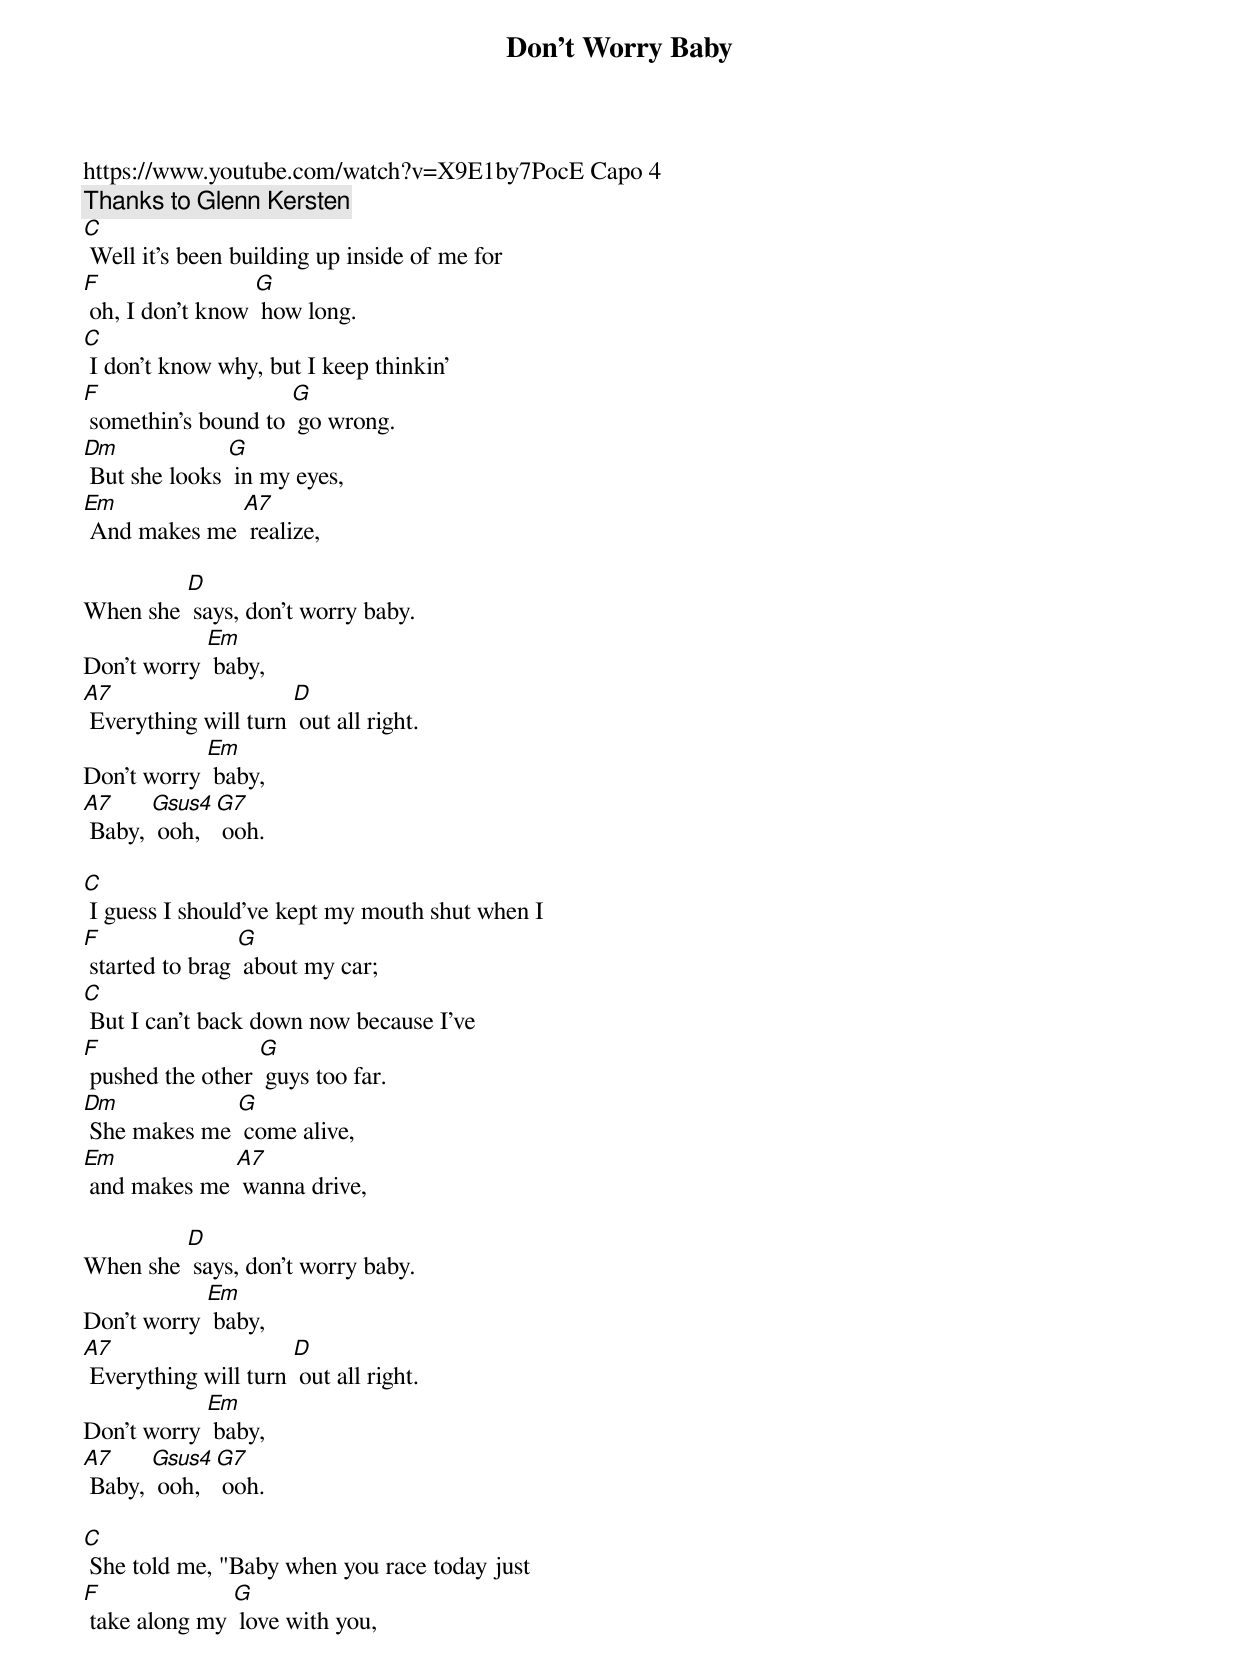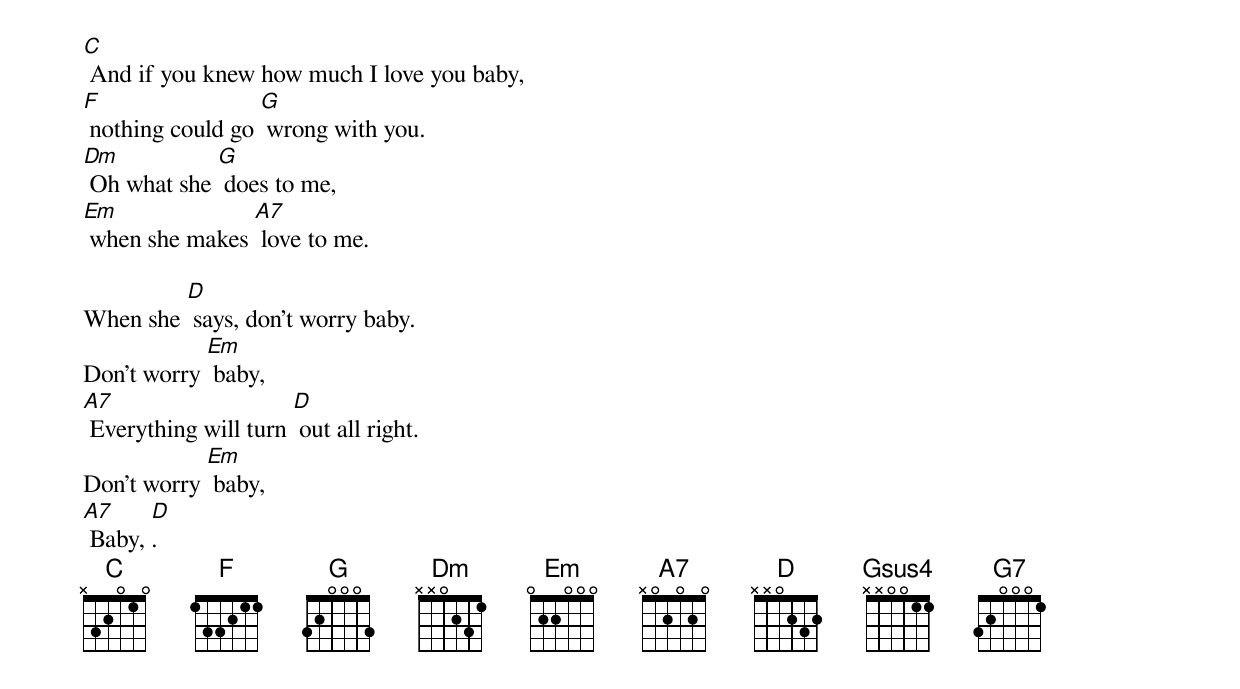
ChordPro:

{t:Don't Worry Baby}
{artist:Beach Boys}
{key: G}
https://www.youtube.com/watch?v=X9E1by7PocE Capo 4
{c: Thanks to Glenn Kersten }
[C] Well it's been building up inside of me for
[F] oh, I don't know [G] how long.
[C] I don't know why, but I keep thinkin'
[F] somethin's bound to [G] go wrong.
[Dm] But she looks [G] in my eyes,
[Em] And makes me [A7] realize,

When she [D] says, don't worry baby.
Don't worry [Em] baby,
[A7] Everything will turn [D] out all right.
Don't worry [Em] baby,
[A7] Baby, [Gsus4] ooh, [G7] ooh.

[C] I guess I should've kept my mouth shut when I
[F] started to brag [G] about my car;
[C] But I can't back down now because I've
[F] pushed the other [G] guys too far.
[Dm] She makes me [G] come alive,
[Em] and makes me [A7] wanna drive,

When she [D] says, don't worry baby.
Don't worry [Em] baby,
[A7] Everything will turn [D] out all right.
Don't worry [Em] baby,
[A7] Baby, [Gsus4] ooh, [G7] ooh.

[C] She told me, "Baby when you race today just
[F] take along my [G] love with you,
[C] And if you knew how much I love you baby,
[F] nothing could go [G] wrong with you.
[Dm] Oh what she [G] does to me,
[Em] when she makes [A7] love to me.

When she [D] says, don't worry baby.
Don't worry [Em] baby,
[A7] Everything will turn [D] out all right.
Don't worry [Em] baby,
[A7] Baby, [D].
